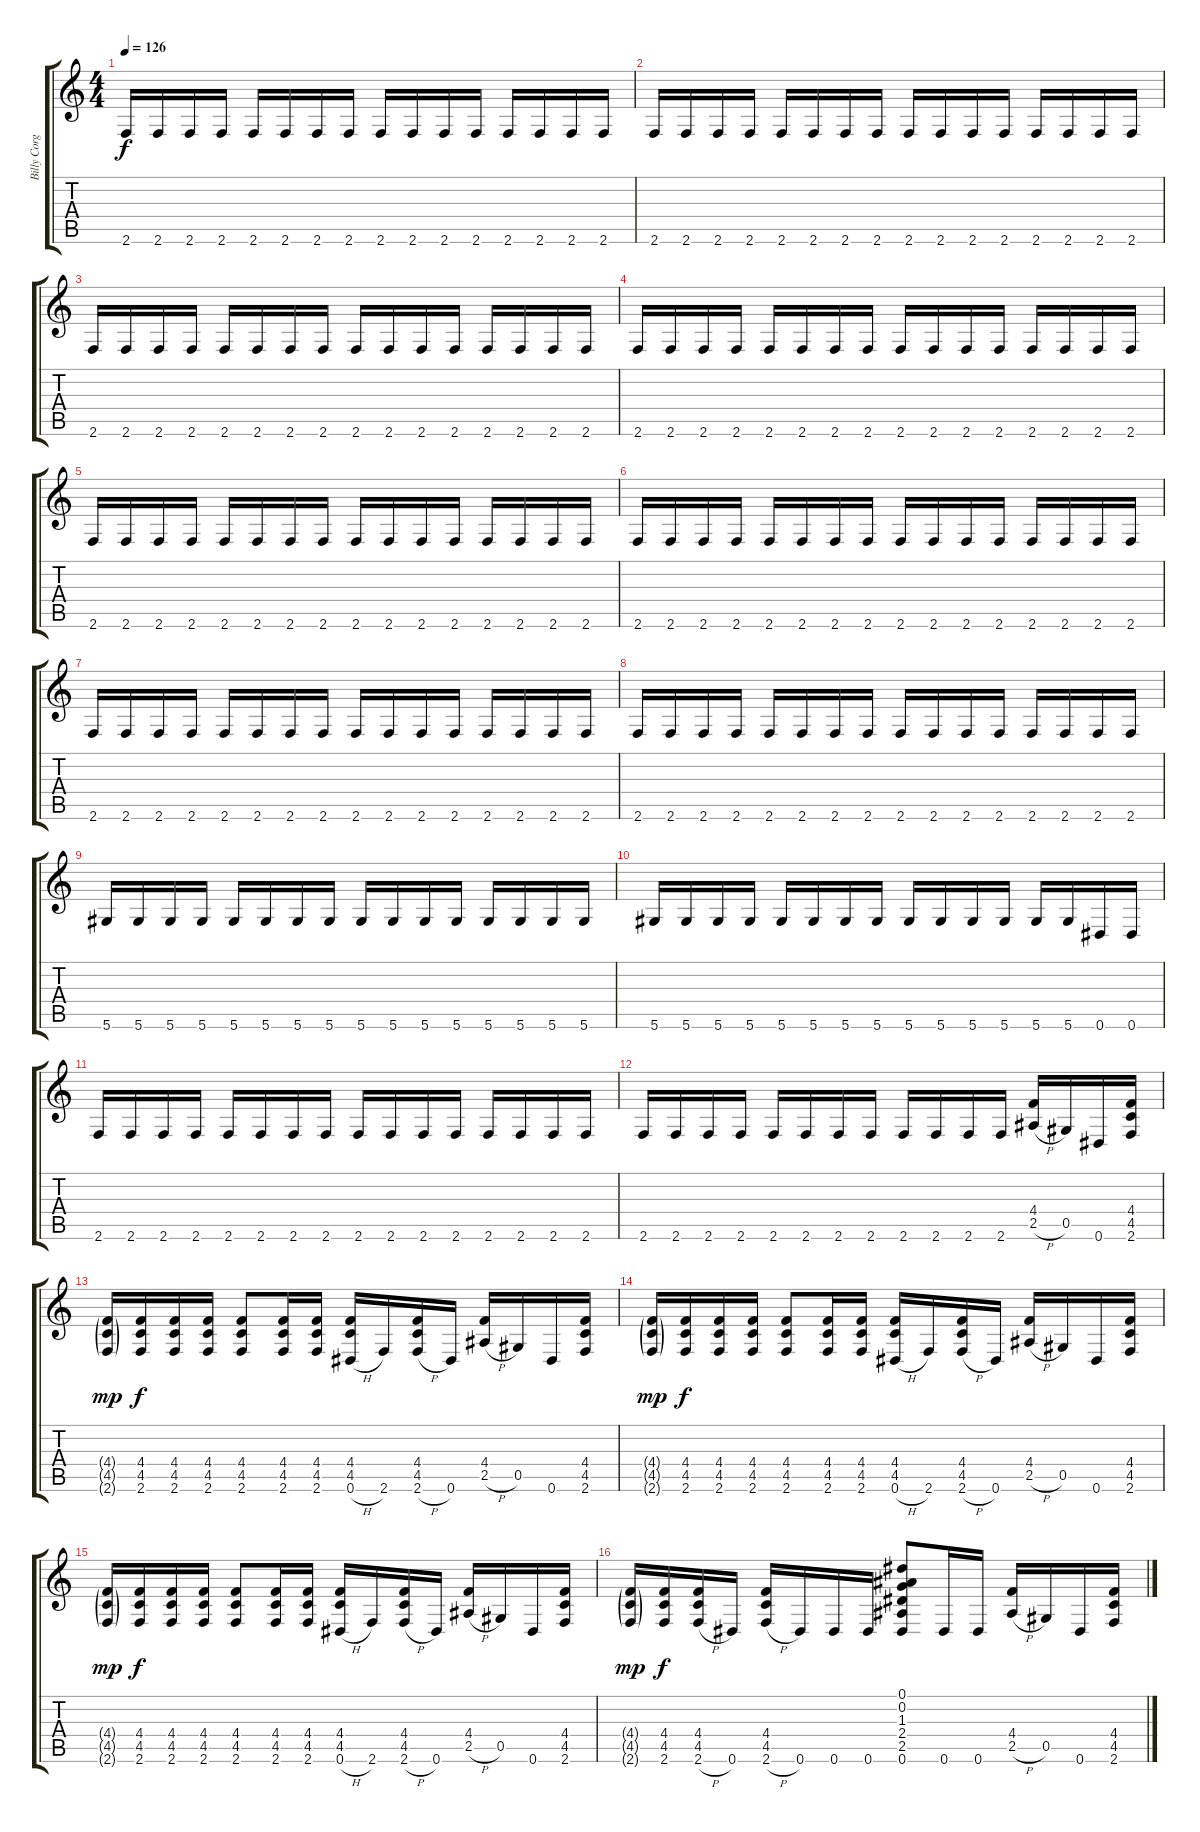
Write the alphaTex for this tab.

\track ("Billy Corgan" "Billy Corg") {instrument overdrivenguitar}
\staff {score tabs}
\tuning (Eb4 Bb3 Gb3 Db3 Ab2 Eb2) {hide}
\ts (4 4)
\tempo 126
\clef g2
\ks c
2.6.16{dy f} 2.6.16 2.6.16 2.6.16 2.6.16 2.6.16 2.6.16 2.6.16 2.6.16 2.6.16 2.6.16 2.6.16 2.6.16 2.6.16 2.6.16 2.6.16 |
2.6.16 2.6.16 2.6.16 2.6.16 2.6.16 2.6.16 2.6.16 2.6.16 2.6.16 2.6.16 2.6.16 2.6.16 2.6.16 2.6.16 2.6.16 2.6.16 |
2.6.16 2.6.16 2.6.16 2.6.16 2.6.16 2.6.16 2.6.16 2.6.16 2.6.16 2.6.16 2.6.16 2.6.16 2.6.16 2.6.16 2.6.16 2.6.16 |
2.6.16 2.6.16 2.6.16 2.6.16 2.6.16 2.6.16 2.6.16 2.6.16 2.6.16 2.6.16 2.6.16 2.6.16 2.6.16 2.6.16 2.6.16 2.6.16 |
2.6.16 2.6.16 2.6.16 2.6.16 2.6.16 2.6.16 2.6.16 2.6.16 2.6.16 2.6.16 2.6.16 2.6.16 2.6.16 2.6.16 2.6.16 2.6.16 |
2.6.16 2.6.16 2.6.16 2.6.16 2.6.16 2.6.16 2.6.16 2.6.16 2.6.16 2.6.16 2.6.16 2.6.16 2.6.16 2.6.16 2.6.16 2.6.16 |
2.6.16 2.6.16 2.6.16 2.6.16 2.6.16 2.6.16 2.6.16 2.6.16 2.6.16 2.6.16 2.6.16 2.6.16 2.6.16 2.6.16 2.6.16 2.6.16 |
2.6.16 2.6.16 2.6.16 2.6.16 2.6.16 2.6.16 2.6.16 2.6.16 2.6.16 2.6.16 2.6.16 2.6.16 2.6.16 2.6.16 2.6.16 2.6.16 |
5.6.16 5.6.16 5.6.16 5.6.16 5.6.16 5.6.16 5.6.16 5.6.16 5.6.16 5.6.16 5.6.16 5.6.16 5.6.16 5.6.16 5.6.16 5.6.16 |
5.6.16 5.6.16 5.6.16 5.6.16 5.6.16 5.6.16 5.6.16 5.6.16 5.6.16 5.6.16 5.6.16 5.6.16 5.6.16 5.6.16 0.6.16 0.6.16 |
2.6.16 2.6.16 2.6.16 2.6.16 2.6.16 2.6.16 2.6.16 2.6.16 2.6.16 2.6.16 2.6.16 2.6.16 2.6.16 2.6.16 2.6.16 2.6.16 |
2.6.16 2.6.16 2.6.16 2.6.16 2.6.16 2.6.16 2.6.16 2.6.16 2.6.16 2.6.16 2.6.16 2.6.16 (4.4 2.5{h}).16 0.5.16 0.6.16 (4.4 4.5 2.6).16 |
(4.4{g} 4.5{g} 2.6{g}).16{dy mp} (4.4 4.5 2.6).16{dy f} (4.4 4.5 2.6).16 (4.4 4.5 2.6).16 (4.4 4.5 2.6).8 (4.4 4.5 2.6).16 (4.4 4.5 2.6).16 (4.4 4.5 0.6{h}).16 2.6.16 (4.4 4.5 2.6{h}).16 0.6.16 (4.4 2.5{h}).16 0.5.16 0.6.16 (4.4 4.5 2.6).16 |
(4.4{g} 4.5{g} 2.6{g}).16{dy mp} (4.4 4.5 2.6).16{dy f} (4.4 4.5 2.6).16 (4.4 4.5 2.6).16 (4.4 4.5 2.6).8 (4.4 4.5 2.6).16 (4.4 4.5 2.6).16 (4.4 4.5 0.6{h}).16 2.6.16 (4.4 4.5 2.6{h}).16 0.6.16 (4.4 2.5{h}).16 0.5.16 0.6.16 (4.4 4.5 2.6).16 |
(4.4{g} 4.5{g} 2.6{g}).16{dy mp} (4.4 4.5 2.6).16{dy f} (4.4 4.5 2.6).16 (4.4 4.5 2.6).16 (4.4 4.5 2.6).8 (4.4 4.5 2.6).16 (4.4 4.5 2.6).16 (4.4 4.5 0.6{h}).16 2.6.16 (4.4 4.5 2.6{h}).16 0.6.16 (4.4 2.5{h}).16 0.5.16 0.6.16 (4.4 4.5 2.6).16 |
(4.4{g} 4.5{g} 2.6{g}).16{dy mp} (4.4 4.5 2.6).16{dy f} (4.4 4.5 2.6{h}).16 0.6.16 (4.4 4.5 2.6{h}).16 0.6.16 0.6.16 0.6.16 (0.1 0.2 1.3 2.4 2.5 0.6).8 0.6.16 0.6.16 (4.4 2.5{h}).16 0.5.16 0.6.16 (4.4 4.5 2.6).16
